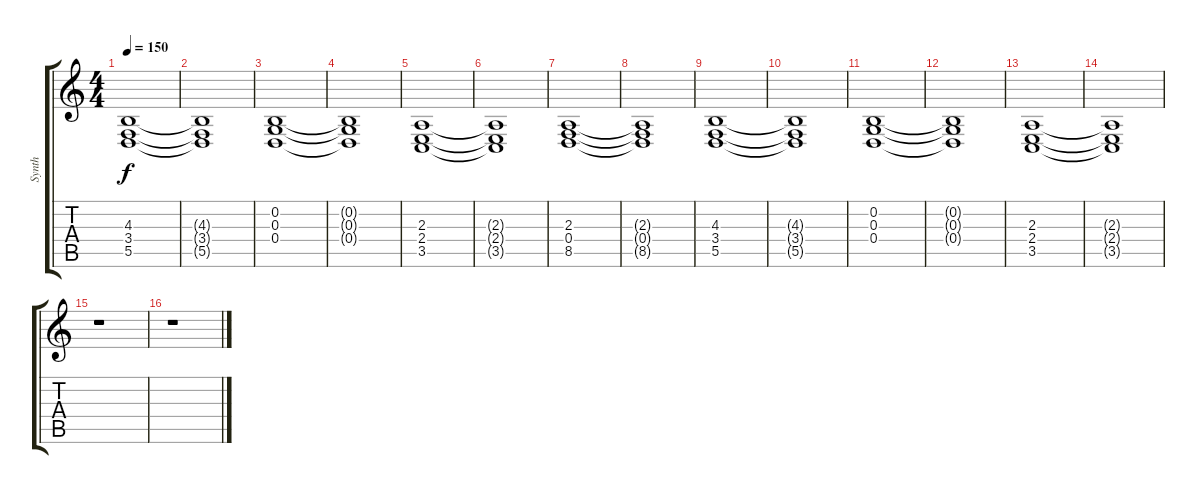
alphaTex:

\track ("Synth" "Synth") {instrument stringensemble1}
\staff {score tabs}
\tuning (E4 B3 G3 D3 A2 E2) {hide}
\ts (4 4)
\tempo 150
\clef g2
\ks c
(4.3 3.4 5.5).1{dy f} |
(4.3{t} 3.4{t} 5.5{t}).1 |
(0.2 0.3 0.4).1 |
(0.2{t} 0.3{t} 0.4{t}).1 |
(2.3 2.4 3.5).1 |
(2.3{t} 2.4{t} 3.5{t}).1 |
(2.3 0.4 8.5).1 |
(2.3{t} 0.4{t} 8.5{t}).1 |
(4.3 3.4 5.5).1 |
(4.3{t} 3.4{t} 5.5{t}).1 |
(0.2 0.3 0.4).1 |
(0.2{t} 0.3{t} 0.4{t}).1 |
(2.3 2.4 3.5).1 |
(2.3{t} 2.4{t} 3.5{t}).1 |
r.1 |
r.1
